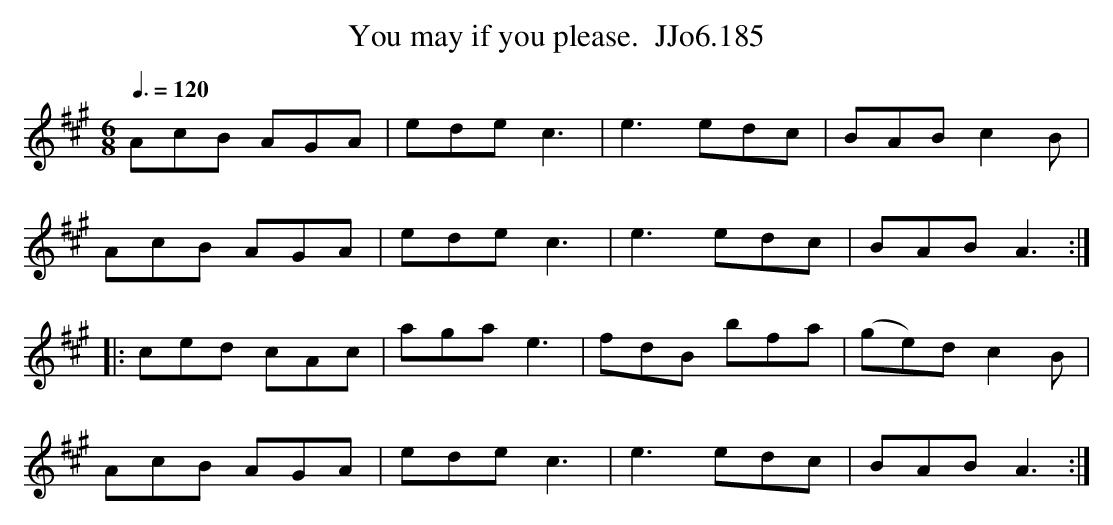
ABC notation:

X:1
T:You may if you please.  JJo6.185
M:6/8
L:1/8
Q:3/8=120
K:A
AcB AGA|ede c3|e3 edc|BAB c2B|
AcB AGA|ede c3|e3 edc|BAB A3 :|
|: ced cAc|aga e3|fdB bfa|(ge)d c2B|
AcB AGA|ede c3|e3 edc|BAB A3 :|
